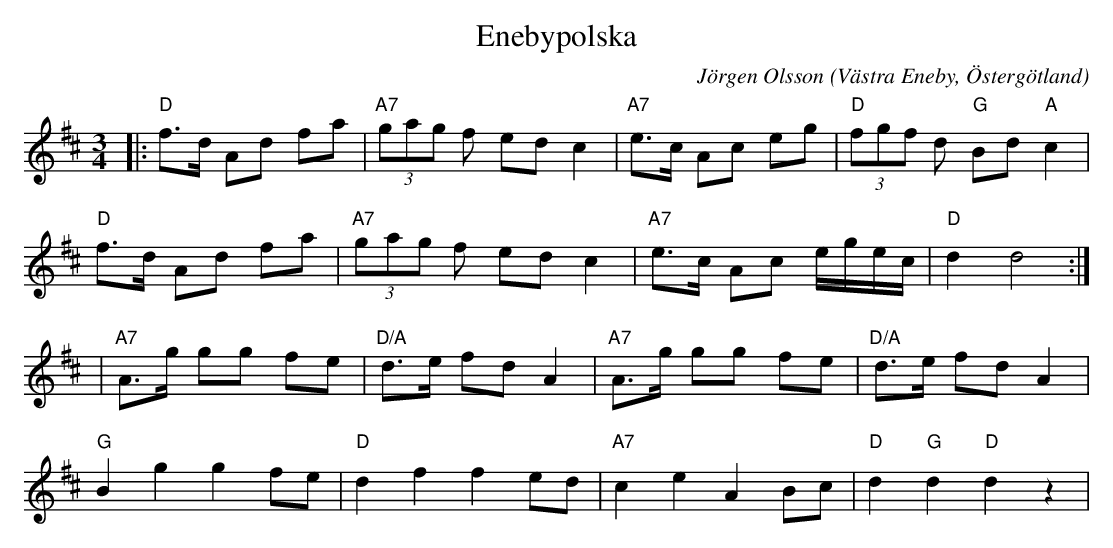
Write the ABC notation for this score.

X:1
T:Enebypolska
C:Jörgen Olsson
O:Västra Eneby, Östergötland
M:3/4
L:1/8
K:D
|: "D"f>d Ad fa | "A7"(3gag f ed c2 | "A7"e>c Ac eg | "D"(3fgf d "G"Bd "A"c2 |
   "D"f>d Ad fa | "A7"(3gag f ed c2 | "A7"e>c Ac e/g/e/c/ | "D"d2 d4:|
| "A7"A>g gg fe | "D/A"d>e fd A2 | "A7"A>g gg fe | "D/A" d>e fd A2 |
   "G"B2g2g2fe | "D"d2f2f2ed | "A7"c2e2A2Bc | "D"d2"G"d2"D"d2z2|
